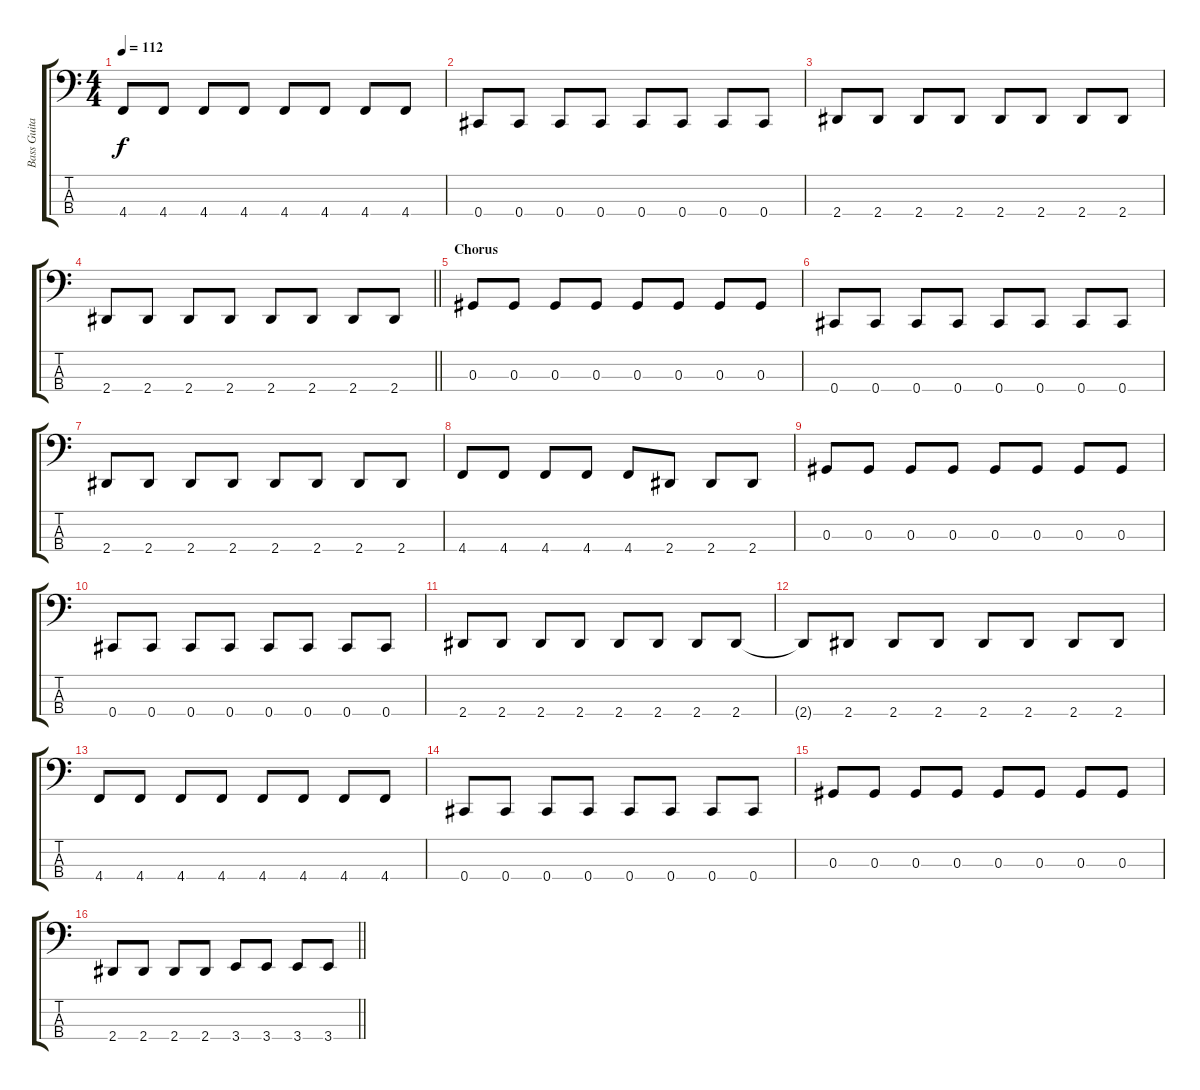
\track ("Bass Guitar" "Bass Guita") {instrument electricbassfinger}
\staff {score tabs}
\tuning (Gb2 Db2 Ab1 Db1) {hide}
\ts (4 4)
\tempo 112
\clef f4
\ks c
4.4.8{dy f} 4.4.8 4.4.8 4.4.8 4.4.8 4.4.8 4.4.8 4.4.8 |
0.4.8 0.4.8 0.4.8 0.4.8 0.4.8 0.4.8 0.4.8 0.4.8 |
2.4.8 2.4.8 2.4.8 2.4.8 2.4.8 2.4.8 2.4.8 2.4.8 |
\barLineRight lightlight
2.4.8 2.4.8 2.4.8 2.4.8 2.4.8 2.4.8 2.4.8 2.4.8 |
\section ("" "Chorus")
0.3.8 0.3.8 0.3.8 0.3.8 0.3.8 0.3.8 0.3.8 0.3.8 |
0.4.8 0.4.8 0.4.8 0.4.8 0.4.8 0.4.8 0.4.8 0.4.8 |
2.4.8 2.4.8 2.4.8 2.4.8 2.4.8 2.4.8 2.4.8 2.4.8 |
4.4.8 4.4.8 4.4.8 4.4.8 4.4.8 2.4.8 2.4.8 2.4.8 |
0.3.8 0.3.8 0.3.8 0.3.8 0.3.8 0.3.8 0.3.8 0.3.8 |
0.4.8 0.4.8 0.4.8 0.4.8 0.4.8 0.4.8 0.4.8 0.4.8 |
2.4.8 2.4.8 2.4.8 2.4.8 2.4.8 2.4.8 2.4.8 2.4.8 |
2.4{t}.8 2.4.8 2.4.8 2.4.8 2.4.8 2.4.8 2.4.8 2.4.8 |
4.4.8 4.4.8 4.4.8 4.4.8 4.4.8 4.4.8 4.4.8 4.4.8 |
0.4.8 0.4.8 0.4.8 0.4.8 0.4.8 0.4.8 0.4.8 0.4.8 |
0.3.8 0.3.8 0.3.8 0.3.8 0.3.8 0.3.8 0.3.8 0.3.8 |
\barLineRight lightlight
2.4.8 2.4.8 2.4.8 2.4.8 3.4.8 3.4.8 3.4.8 3.4.8
